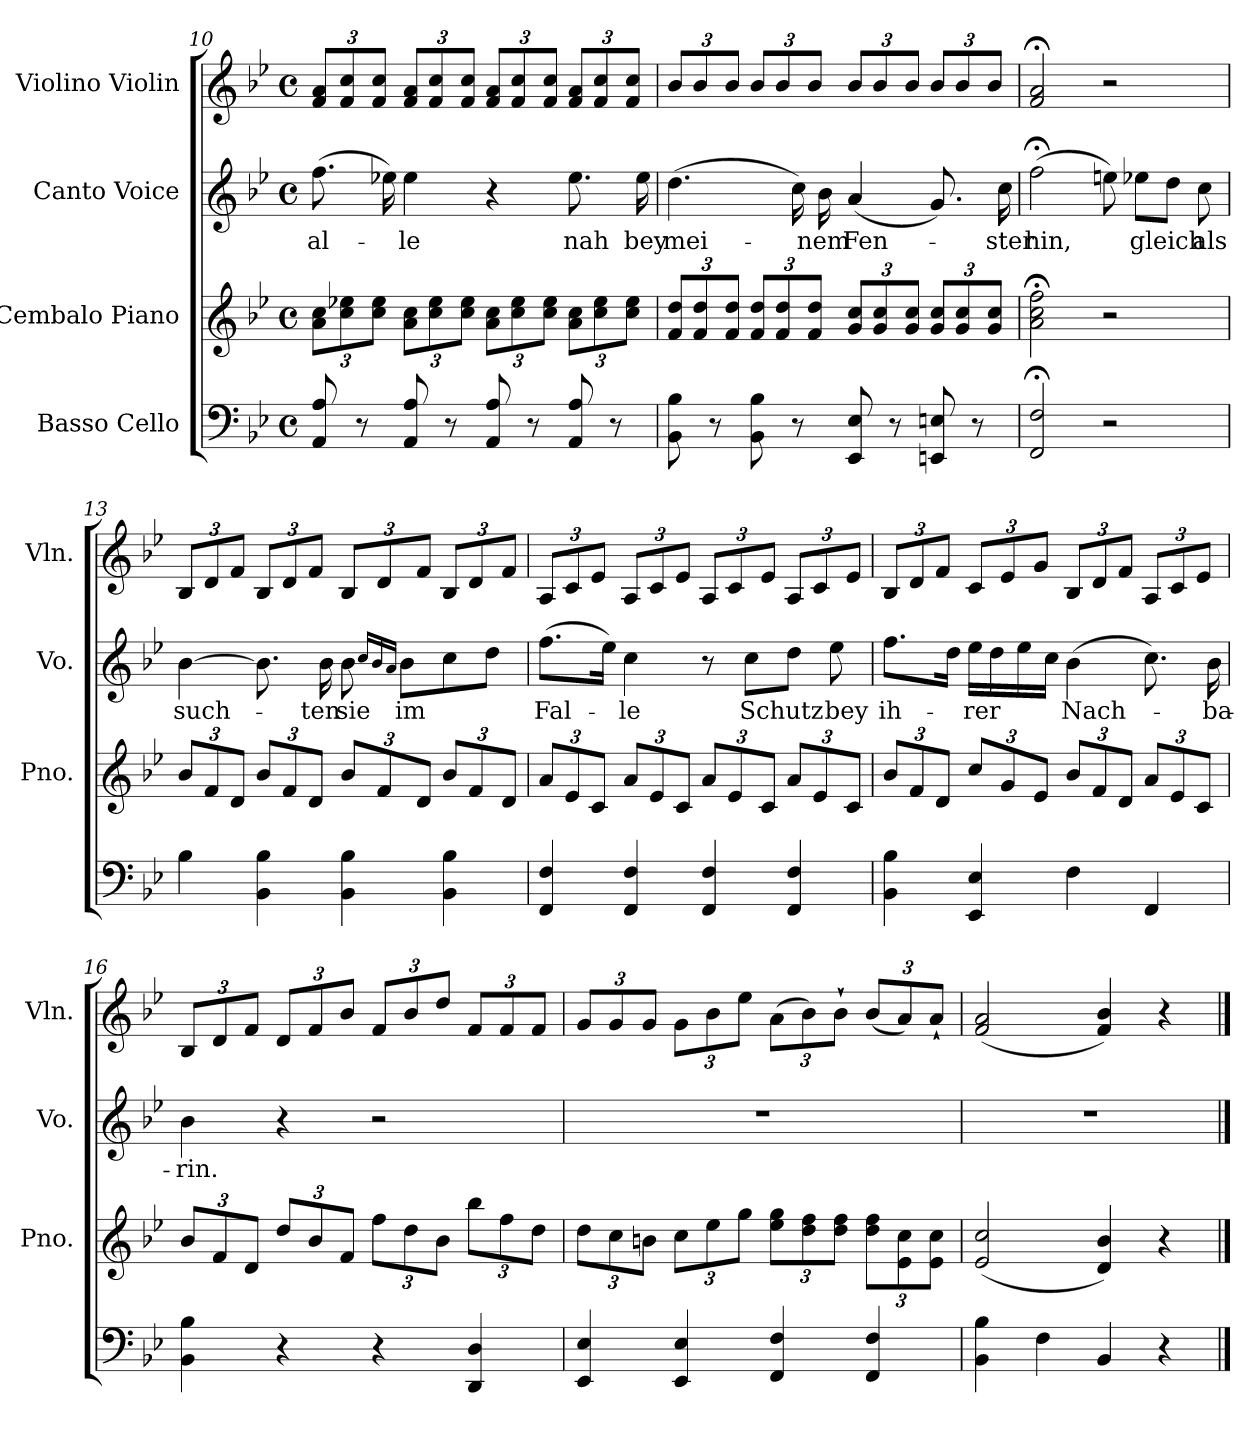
**kern	**kern	**kern	**text	**kern
*part4	*part3	*part2	*part2	*part1
*staff4	*staff3	*staff2	*staff2	*staff1
*I"Basso Cello	*I"Cembalo Piano	*I"Canto Voice	*	*I"Violino Violin
*	*I'Pno.	*I'Vo.	*	*I'Vln.
*clefF4	*clefG2	*clefG2	*	*clefG2
*k[b-e-]	*k[b-e-]	*k[b-e-]	*	*k[b-e-]
*M4/4	*M4/4	*M4/4	*	*M4/4
*met(c)	*met(c)	*met(c)	*	*met(c)
*	*Xbrackettup	*	*	*
=10	=10	=10	=10	=10
!	!	!	!LO:LY:b	!
*	*	*	*	*Xbrackettup
8AA/ 8A/	12a\ 12cc\L	(>8.ff\	al-	12f/ 12a/L
.	12cc\ 12ee-X\	.	.	12f/ 12cc/
8r	.	.	.	.
.	12cc\ 12ee-\J	.	.	12f/ 12cc/J
.	.	16ee-X\)	.	.
!	!	!	!LO:LY:b	!
8AA/ 8A/	12a\ 12cc\L	4ee-\	-le	12f/ 12a/L
.	12cc\ 12ee-\	.	.	12f/ 12cc/
8r	.	.	.	.
.	12cc\ 12ee-\J	.	.	12f/ 12cc/J
8AA/ 8A/	12a\ 12cc\L	4r	.	12f/ 12a/L
.	12cc\ 12ee-\	.	.	12f/ 12cc/
8r	.	.	.	.
.	12cc\ 12ee-\J	.	.	12f/ 12cc/J
!	!	!	!LO:LY:b	!
8AA/ 8A/	12a\ 12cc\L	8.ee-\	nah	12f/ 12a/L
.	12cc\ 12ee-\	.	.	12f/ 12cc/
8r	.	.	.	.
.	12cc\ 12ee-\J	.	.	12f/ 12cc/J
!	!	!	!LO:LY:b	!
.	.	16ee-\	bey	.
=11	=11	=11	=11	=11
!	!	!	!LO:LY:b	!
8BB-\ 8B-\	12f/ 12dd/L	(>4.dd\	mei-	12b-/L
.	12f/ 12dd/	.	.	12b-/
8r	.	.	.	.
.	12f/ 12dd/J	.	.	12b-/J
8BB-\ 8B-\	12f/ 12dd/L	.	.	12b-/L
.	12f/ 12dd/	.	.	12b-/
8r	.	16cc\)	.	.
.	12f/ 12dd/J	.	.	12b-/J
!	!	!	!LO:LY:b	!
.	.	16b-\	-nem	.
!	!	!	!LO:LY:b	!
8EE-/ 8E-/	12g/ 12cc/L	(<4a/	Fen-	12b-/L
.	12g/ 12cc/	.	.	12b-/
8r	.	.	.	.
.	12g/ 12cc/J	.	.	12b-/J
8EEn/ 8En/	12g/ 12cc/L	8.g/)	.	12b-/L
.	12g/ 12cc/	.	.	12b-/
8r	.	.	.	.
.	12g/ 12cc/J	.	.	12b-/J
!	!	!	!LO:LY:b	!
.	.	16cc\	-ster	.
=12	=12	=12	=12	=12
!	!	!	!LO:LY:b	!
2FF/;< 2F/;<	2a\;< 2cc\;< 2ff\;<	(>2ff;<\	hin,	2f/;< 2a/;<
2r	2r	8een\)	.	2r
!	!	!	!LO:LY:b	!
.	.	8ee-X\L	gleich	.
.	.	8dd\J	.	.
!	!	!	!LO:LY:b	!
.	.	8cc\	als	.
=13	=13	=13	=13	=13
!	!	!	!LO:LY:b	!
4B-\	12b-/L	[4b-\	such-	12B-/L
.	12f/	.	.	12d/
.	12d/J	.	.	12f/J
4BB-\ 4B-\	12b-/L	8.b-\]	.	12B-/L
.	12f/	.	.	12d/
.	12d/J	.	.	12f/J
!	!	!	!LO:LY:b	!
.	.	16b-\	-ten	.
!	!	!	!LO:LY:b	!
4BB-\ 4B-\	12b-/L	8b-\	sie	12B-/L
.	12f/	.	.	12d/
.	.	16qcc/LL	.	.
.	.	16qb-/	.	.
.	.	16qa/JJ	.	.
!	!	!	!LO:LY:b	!
.	.	8b-\L	im	.
.	12d/J	.	.	12f/J
4BB-\ 4B-\	12b-/L	8cc\	.	12B-/L
.	12f/	.	.	12d/
.	.	8dd\J	.	.
.	12d/J	.	.	12f/J
!!LO:LB:g=z
=14	=14	=14	=14	=14
!	!	!	!LO:LY:b	!
4FF/ 4F/	12a/L	(>8.ff\L	Fal-	12A/L
.	12e-/	.	.	12c/
.	12c/J	.	.	12e-/J
.	.	16ee-\Jk)	.	.
!	!	!	!LO:LY:b	!
4FF/ 4F/	12a/L	4cc\	-le	12A/L
.	12e-/	.	.	12c/
.	12c/J	.	.	12e-/J
4FF/ 4F/	12a/L	8r	.	12A/L
.	12e-/	.	.	12c/
!	!	!	!LO:LY:b	!
.	.	8cc\L	Schutz	.
.	12c/J	.	.	12e-/J
4FF/ 4F/	12a/L	8dd\J	.	12A/L
.	12e-/	.	.	12c/
!	!	!	!LO:LY:b	!
.	.	8ee-\	bey	.
.	12c/J	.	.	12e-/J
=15	=15	=15	=15	=15
!	!	!	!LO:LY:b	!
4BB-\ 4B-\	12b-/L	8.ff\L	ih-	12B-/L
.	12f/	.	.	12d/
.	12d/J	.	.	12f/J
.	.	16dd\Jk	.	.
!	!	!	!LO:LY:b	!
4EE-/ 4E-/	12cc/L	16ee-\LL	-rer	12c/L
.	.	16dd\	.	.
.	12g/	.	.	12e-/
.	.	16ee-\	.	.
.	12e-/J	.	.	12g/J
.	.	16cc\JJ	.	.
!	!	!	!LO:LY:b	!
4F\	12b-/L	(>4b-\	Nach-	12B-/L
.	12f/	.	.	12d/
.	12d/J	.	.	12f/J
4FF/	12a/L	8.cc\)	.	12A/L
.	12e-/	.	.	12c/
.	12c/J	.	.	12e-/J
!	!	!	!LO:LY:b	!
.	.	16b-\	-ba-	.
=16	=16	=16	=16	=16
!	!	!	!LO:LY:b	!
4BB-\ 4B-\	12b-/L	4b-\	-rin.	12B-/L
.	12f/	.	.	12d/
.	12d/J	.	.	12f/J
4r	12dd/L	4r	.	12d/L
.	12b-/	.	.	12f/
.	12f/J	.	.	12b-/J
4r	12ff\L	2r	.	12f/L
.	12dd\	.	.	12b-/
.	12b-\J	.	.	12dd/J
4DD/ 4D/	12bb-\L	.	.	12f/L
.	12ff\	.	.	12f/
.	12dd\J	.	.	12f/J
=17	=17	=17	=17	=17
4EE-/ 4E-/	12dd\L	1r	.	12g/L
.	12cc\	.	.	12g/
.	12bn\J	.	.	12g/J
4EE-/ 4E-/	12cc\L	.	.	12g\L
.	12ee-\	.	.	12b-\
.	12gg\J	.	.	12ee-\J
4FF/ 4F/	12ee-\ 12gg\L	.	.	(>12a\L
.	12dd\ 12ff\	.	.	12b-\)
.	12dd\ 12ff\J	.	.	12b-`\J
4FF/ 4F/	12dd\ 12ff\L	.	.	(<12b-/L
.	12e-\ 12cc\	.	.	12a/)
.	12e-\ 12cc\J	.	.	12a`/J
=18	=18	=18	=18	=18
4BB-\ 4B-\	(>2e-/ 2cc/	1r	.	(>2f/ 2a/
4F\	.	.	.	.
4BB-/	4d/ 4b-/)	.	.	4f/ 4b-/)
4r	4r	.	.	4r
==	==	==	==	==
*-	*-	*-	*-	*-
